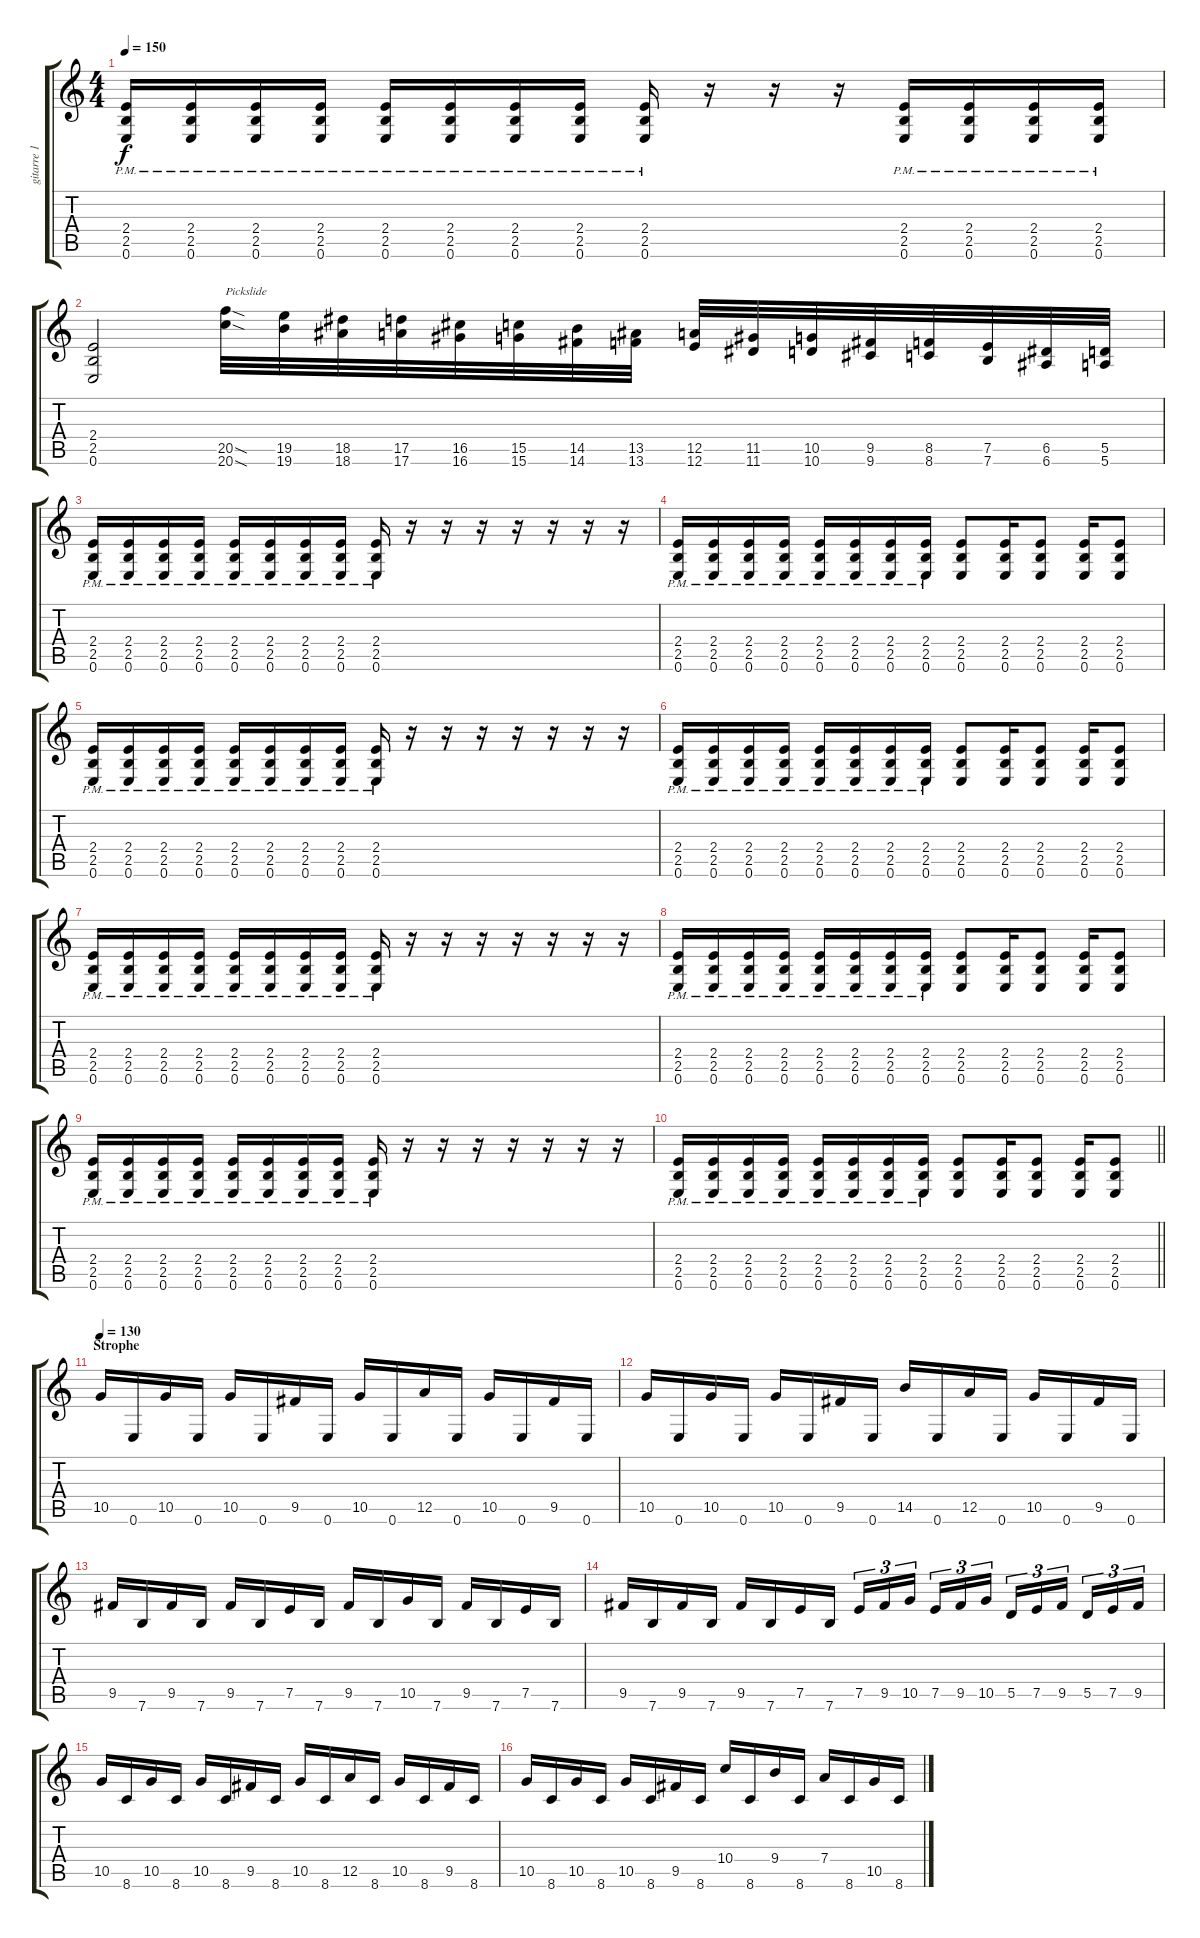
\track ("gitarre 1" "gitarre 1") {instrument distortionguitar}
\staff {score tabs}
\tuning (E4 B3 G3 D3 A2 E2) {hide}
\ts (4 4)
\tempo 150
\clef g2
\ks c
(2.4{pm} 2.5{pm} 0.6{pm}).16{dy f} (2.4{pm} 2.5{pm} 0.6{pm}).16 (2.4{pm} 2.5{pm} 0.6{pm}).16 (2.4{pm} 2.5{pm} 0.6{pm}).16 (2.4{pm} 2.5{pm} 0.6{pm}).16 (2.4{pm} 2.5{pm} 0.6{pm}).16 (2.4{pm} 2.5{pm} 0.6{pm}).16 (2.4{pm} 2.5{pm} 0.6{pm}).16 (2.4{pm} 2.5{pm} 0.6{pm}).16 r.16 r.16 r.16 (2.4{pm} 2.5{pm} 0.6{pm}).16 (2.4{pm} 2.5{pm} 0.6{pm}).16 (2.4{pm} 2.5{pm} 0.6{pm}).16 (2.4{pm} 2.5{pm} 0.6{pm}).16 |
(2.4 2.5 0.6).2 (20.5{sod} 20.6{sod}).32{txt "Pickslide" instrument guitarfretnoise} (19.5 19.6).32 (18.5 18.6).32 (17.5 17.6).32 (16.5 16.6).32 (15.5 15.6).32 (14.5 14.6).32 (13.5 13.6).32 (12.5 12.6).32 (11.5 11.6).32 (10.5 10.6).32 (9.5 9.6).32 (8.5 8.6).32 (7.5 7.6).32 (6.5 6.6).32 (5.5 5.6).32 |
(2.4{pm} 2.5{pm} 0.6{pm}).16{instrument distortionguitar} (2.4{pm} 2.5{pm} 0.6{pm}).16 (2.4{pm} 2.5{pm} 0.6{pm}).16 (2.4{pm} 2.5{pm} 0.6{pm}).16 (2.4{pm} 2.5{pm} 0.6{pm}).16 (2.4{pm} 2.5{pm} 0.6{pm}).16 (2.4{pm} 2.5{pm} 0.6{pm}).16 (2.4{pm} 2.5{pm} 0.6{pm}).16 (2.4{pm} 2.5{pm} 0.6{pm}).16 r.16 r.16 r.16 r.16 r.16 r.16 r.16 |
(2.4{pm} 2.5{pm} 0.6{pm}).16 (2.4{pm} 2.5{pm} 0.6{pm}).16 (2.4{pm} 2.5{pm} 0.6{pm}).16 (2.4{pm} 2.5{pm} 0.6{pm}).16 (2.4{pm} 2.5{pm} 0.6{pm}).16 (2.4{pm} 2.5{pm} 0.6{pm}).16 (2.4{pm} 2.5{pm} 0.6{pm}).16 (2.4{pm} 2.5{pm} 0.6{pm}).16 (2.4 2.5 0.6).8 (2.4 2.5 0.6).16 (2.4 2.5 0.6).8 (2.4 2.5 0.6).16 (2.4 2.5 0.6).8 |
(2.4{pm} 2.5{pm} 0.6{pm}).16 (2.4{pm} 2.5{pm} 0.6{pm}).16 (2.4{pm} 2.5{pm} 0.6{pm}).16 (2.4{pm} 2.5{pm} 0.6{pm}).16 (2.4{pm} 2.5{pm} 0.6{pm}).16 (2.4{pm} 2.5{pm} 0.6{pm}).16 (2.4{pm} 2.5{pm} 0.6{pm}).16 (2.4{pm} 2.5{pm} 0.6{pm}).16 (2.4{pm} 2.5{pm} 0.6{pm}).16 r.16 r.16 r.16 r.16 r.16 r.16 r.16 |
(2.4{pm} 2.5{pm} 0.6{pm}).16 (2.4{pm} 2.5{pm} 0.6{pm}).16 (2.4{pm} 2.5{pm} 0.6{pm}).16 (2.4{pm} 2.5{pm} 0.6{pm}).16 (2.4{pm} 2.5{pm} 0.6{pm}).16 (2.4{pm} 2.5{pm} 0.6{pm}).16 (2.4{pm} 2.5{pm} 0.6{pm}).16 (2.4{pm} 2.5{pm} 0.6{pm}).16 (2.4 2.5 0.6).8 (2.4 2.5 0.6).16 (2.4 2.5 0.6).8 (2.4 2.5 0.6).16 (2.4 2.5 0.6).8 |
(2.4{pm} 2.5{pm} 0.6{pm}).16 (2.4{pm} 2.5{pm} 0.6{pm}).16 (2.4{pm} 2.5{pm} 0.6{pm}).16 (2.4{pm} 2.5{pm} 0.6{pm}).16 (2.4{pm} 2.5{pm} 0.6{pm}).16 (2.4{pm} 2.5{pm} 0.6{pm}).16 (2.4{pm} 2.5{pm} 0.6{pm}).16 (2.4{pm} 2.5{pm} 0.6{pm}).16 (2.4{pm} 2.5{pm} 0.6{pm}).16 r.16 r.16 r.16 r.16 r.16 r.16 r.16 |
(2.4{pm} 2.5{pm} 0.6{pm}).16 (2.4{pm} 2.5{pm} 0.6{pm}).16 (2.4{pm} 2.5{pm} 0.6{pm}).16 (2.4{pm} 2.5{pm} 0.6{pm}).16 (2.4{pm} 2.5{pm} 0.6{pm}).16 (2.4{pm} 2.5{pm} 0.6{pm}).16 (2.4{pm} 2.5{pm} 0.6{pm}).16 (2.4{pm} 2.5{pm} 0.6{pm}).16 (2.4 2.5 0.6).8 (2.4 2.5 0.6).16 (2.4 2.5 0.6).8 (2.4 2.5 0.6).16 (2.4 2.5 0.6).8 |
(2.4{pm} 2.5{pm} 0.6{pm}).16 (2.4{pm} 2.5{pm} 0.6{pm}).16 (2.4{pm} 2.5{pm} 0.6{pm}).16 (2.4{pm} 2.5{pm} 0.6{pm}).16 (2.4{pm} 2.5{pm} 0.6{pm}).16 (2.4{pm} 2.5{pm} 0.6{pm}).16 (2.4{pm} 2.5{pm} 0.6{pm}).16 (2.4{pm} 2.5{pm} 0.6{pm}).16 (2.4{pm} 2.5{pm} 0.6{pm}).16 r.16 r.16 r.16 r.16 r.16 r.16 r.16 |
\barLineRight lightlight
(2.4{pm} 2.5{pm} 0.6{pm}).16 (2.4{pm} 2.5{pm} 0.6{pm}).16 (2.4{pm} 2.5{pm} 0.6{pm}).16 (2.4{pm} 2.5{pm} 0.6{pm}).16 (2.4{pm} 2.5{pm} 0.6{pm}).16 (2.4{pm} 2.5{pm} 0.6{pm}).16 (2.4{pm} 2.5{pm} 0.6{pm}).16 (2.4{pm} 2.5{pm} 0.6{pm}).16 (2.4 2.5 0.6).8 (2.4 2.5 0.6).16 (2.4 2.5 0.6).8 (2.4 2.5 0.6).16 (2.4 2.5 0.6).8 |
\section ("" "Strophe")
\tempo 130
10.5.16 0.6.16 10.5.16 0.6.16 10.5.16 0.6.16 9.5.16 0.6.16 10.5.16 0.6.16 12.5.16 0.6.16 10.5.16 0.6.16 9.5.16 0.6.16 |
10.5.16 0.6.16 10.5.16 0.6.16 10.5.16 0.6.16 9.5.16 0.6.16 14.5.16 0.6.16 12.5.16 0.6.16 10.5.16 0.6.16 9.5.16 0.6.16 |
9.5.16 7.6.16 9.5.16 7.6.16 9.5.16 7.6.16 7.5.16 7.6.16 9.5.16 7.6.16 10.5.16 7.6.16 9.5.16 7.6.16 7.5.16 7.6.16 |
9.5.16 7.6.16 9.5.16 7.6.16 9.5.16 7.6.16 7.5.16 7.6.16 7.5.16{tu (3 2)} 9.5.16{tu (3 2)} 10.5.16{tu (3 2)} 7.5.16{tu (3 2)} 9.5.16{tu (3 2)} 10.5.16{tu (3 2)} 5.5.16{tu (3 2)} 7.5.16{tu (3 2)} 9.5.16{tu (3 2)} 5.5.16{tu (3 2)} 7.5.16{tu (3 2)} 9.5.16{tu (3 2)} |
10.5.16 8.6.16 10.5.16 8.6.16 10.5.16 8.6.16 9.5.16 8.6.16 10.5.16 8.6.16 12.5.16 8.6.16 10.5.16 8.6.16 9.5.16 8.6.16 |
10.5.16 8.6.16 10.5.16 8.6.16 10.5.16 8.6.16 9.5.16 8.6.16 10.4.16 8.6.16 9.4.16 8.6.16 7.4.16 8.6.16 10.5.16 8.6.16
